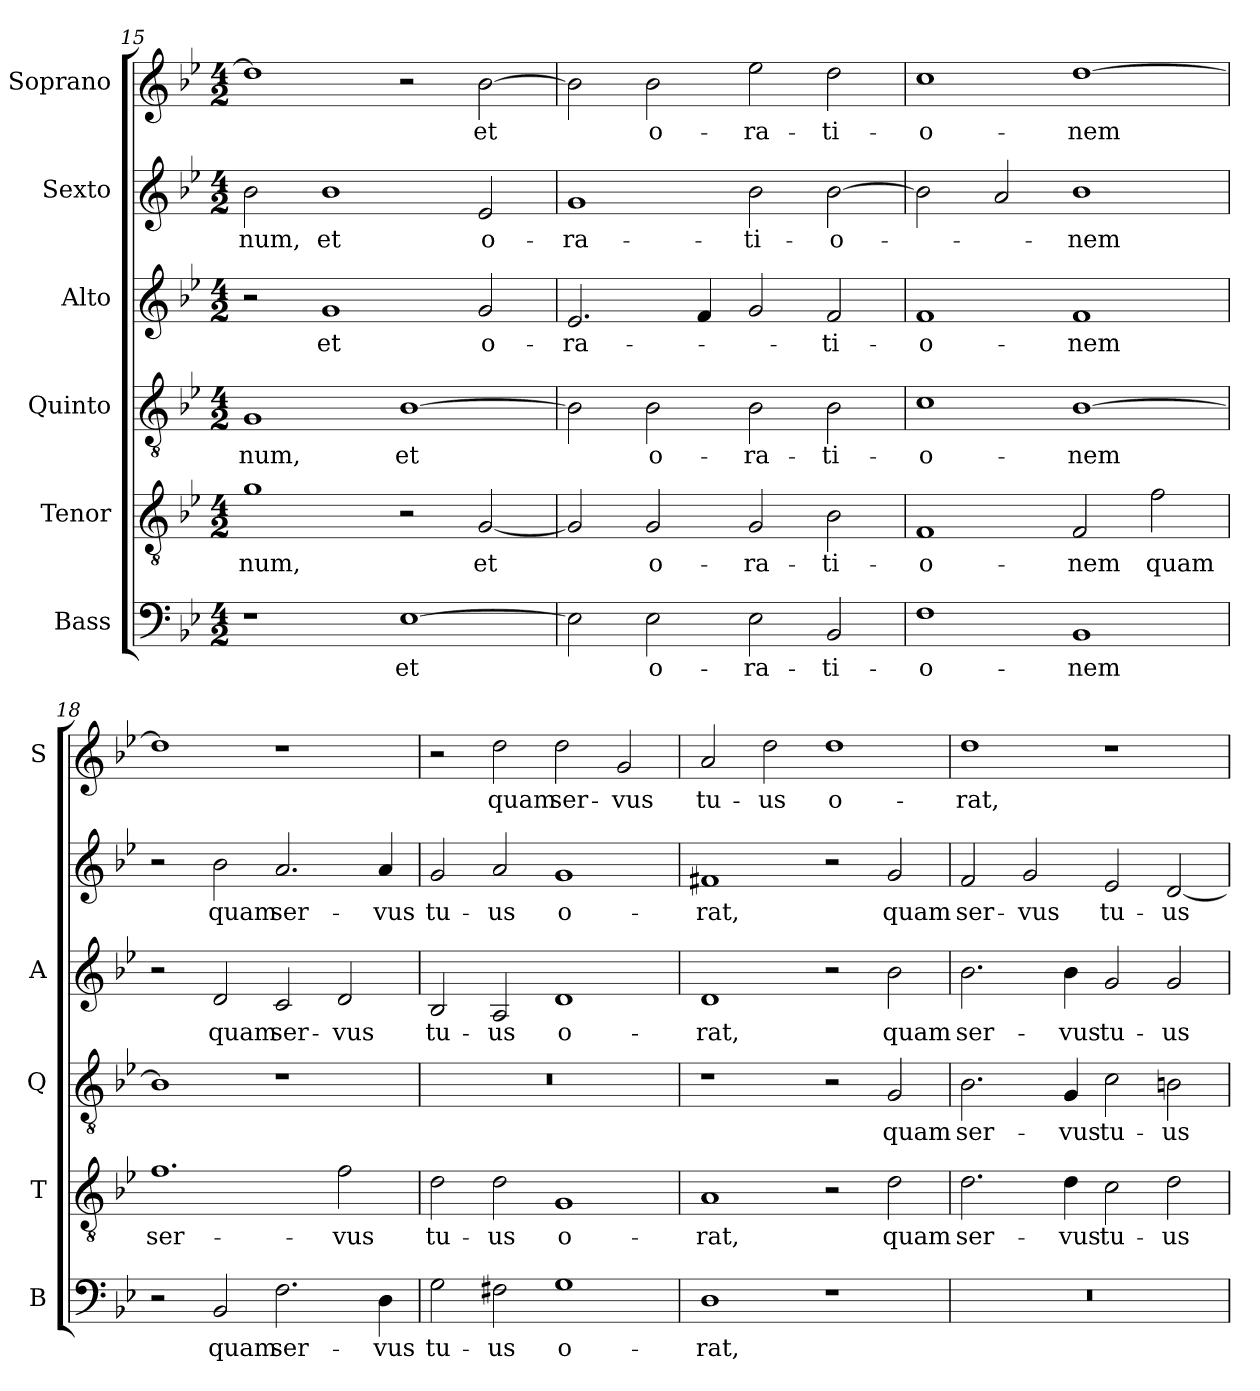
**kern	**text	**kern	**text	**kern	**text	**kern	**text	**kern	**text	**kern	**text
*part6	*part6	*part5	*part5	*part4	*part4	*part3	*part3	*part2	*part2	*part1	*part1
*staff6	*staff6	*staff5	*staff5	*staff4	*staff4	*staff3	*staff3	*staff2	*staff2	*staff1	*staff1
*I"Bass	*	*I"Tenor	*	*I"Quinto	*	*I"Alto	*	*I"Sexto	*	*I"Soprano	*
*I'B	*	*I'T	*	*I'Q	*	*I'A	*	*	*	*I'S	*
*clefF4	*	*clefGv2	*	*clefGv2	*	*clefG2	*	*clefG2	*	*clefG2	*
*k[b-e-]	*	*k[b-e-]	*	*k[b-e-]	*	*k[b-e-]	*	*k[b-e-]	*	*k[b-e-]	*
*B-:	*	*B-:	*	*B-:	*	*B-:	*	*B-:	*	*B-:	*
*M4/2	*	*M4/2	*	*M4/2	*	*M4/2	*	*M4/2	*	*M4/2	*
=15	=15	=15	=15	=15	=15	=15	=15	=15	=15	=15	=15
!	!	!	!LO:LY:b	!	!LO:LY:b	!	!	!	!LO:LY:b	!	!
1r	.	1g	-num,	1G	-num,	2r	.	2b-\	-num,	1dd]	.
!	!	!	!	!	!	!	!LO:LY:b	!	!LO:LY:b	!	!
.	.	.	.	.	.	1g	et	1b-	et	.	.
!	!LO:LY:b	!	!	!	!LO:LY:b	!	!	!	!	!	!
[1E-	et	2r	.	[1B-	et	.	.	.	.	2r	.
!	!	!	!LO:LY:b	!	!	!	!LO:LY:b	!	!LO:LY:b	!	!LO:LY:b
.	.	[2G/	et	.	.	2g/	o-	2e-/	o-	[2b-\	et
=16	=16	=16	=16	=16	=16	=16	=16	=16	=16	=16	=16
!	!	!	!	!	!	!	!LO:LY:b	!	!LO:LY:b	!	!
2E-\]	.	2G/]	.	2B-\]	.	2.e-/	-ra-	1g	-ra-	2b-\]	.
!	!LO:LY:b	!	!LO:LY:b	!	!LO:LY:b	!	!	!	!	!	!LO:LY:b
2E-\	o-	2G/	o-	2B-\	o-	.	.	.	.	2b-\	o-
.	.	.	.	.	.	4f/	.	.	.	.	.
!	!LO:LY:b	!	!LO:LY:b	!	!LO:LY:b	!	!	!	!LO:LY:b	!	!LO:LY:b
2E-\	-ra-	2G/	-ra-	2B-\	-ra-	2g/	.	2b-\	-ti-	2ee-\	-ra-
!	!LO:LY:b	!	!LO:LY:b	!	!LO:LY:b	!	!LO:LY:b	!	!LO:LY:b	!	!LO:LY:b
2BB-/	-ti-	2B-\	-ti-	2B-\	-ti-	2f/	-ti-	[2b-\	-o-	2dd\	-ti-
=17	=17	=17	=17	=17	=17	=17	=17	=17	=17	=17	=17
!	!LO:LY:b	!	!LO:LY:b	!	!LO:LY:b	!	!LO:LY:b	!	!	!	!LO:LY:b
1F	-o-	1F	-o-	1c	-o-	1f	-o-	2b-\]	.	1cc	-o-
.	.	.	.	.	.	.	.	2a/	.	.	.
!	!LO:LY:b	!	!LO:LY:b	!	!LO:LY:b	!	!LO:LY:b	!	!LO:LY:b	!	!LO:LY:b
1BB-	-nem	2F/	-nem	[1B-	-nem	1f	-nem	1b-	-nem	[1dd	-nem
!	!	!	!LO:LY:b	!	!	!	!	!	!	!	!
.	.	2f\	quam	.	.	.	.	.	.	.	.
!!LO:PB:g=z
=18	=18	=18	=18	=18	=18	=18	=18	=18	=18	=18	=18
!	!	!	!LO:LY:b	!	!	!	!	!	!	!	!
2r	.	1.f	ser-	1B-]	.	2r	.	2r	.	1dd]	.
!	!LO:LY:b	!	!	!	!	!	!LO:LY:b	!	!LO:LY:b	!	!
2BB-/	quam	.	.	.	.	2d/	quam	2b-\	quam	.	.
!	!LO:LY:b	!	!	!	!	!	!LO:LY:b	!	!LO:LY:b	!	!
2.F\	ser-	.	.	1r	.	2c/	ser-	2.a/	ser-	1r	.
!	!	!	!LO:LY:b	!	!	!	!LO:LY:b	!	!	!	!
.	.	2f\	-vus	.	.	2d/	-vus	.	.	.	.
!	!LO:LY:b	!	!	!	!	!	!	!	!LO:LY:b	!	!
4D\	-vus	.	.	.	.	.	.	4a/	-vus	.	.
=19	=19	=19	=19	=19	=19	=19	=19	=19	=19	=19	=19
!	!LO:LY:b	!	!LO:LY:b	!	!	!	!LO:LY:b	!	!LO:LY:b	!	!
2G\	tu-	2d\	tu-	0r	.	2B-/	tu-	2g/	tu-	2r	.
!	!LO:LY:b	!	!LO:LY:b	!	!	!	!LO:LY:b	!	!LO:LY:b	!	!LO:LY:b
2F#X\	-us	2d\	-us	.	.	2A/	-us	2a/	-us	2dd\	quam
!	!LO:LY:b	!	!LO:LY:b	!	!	!	!LO:LY:b	!	!LO:LY:b	!	!LO:LY:b
1G	o-	1G	o-	.	.	1d	o-	1g	o-	2dd\	ser-
!	!	!	!	!	!	!	!	!	!	!	!LO:LY:b
.	.	.	.	.	.	.	.	.	.	2g/	-vus
=20	=20	=20	=20	=20	=20	=20	=20	=20	=20	=20	=20
!	!LO:LY:b	!	!LO:LY:b	!	!	!	!LO:LY:b	!	!LO:LY:b	!	!LO:LY:b
1D	-rat,	1A	-rat,	1r	.	1d	-rat,	1f#X	-rat,	2a/	tu-
!	!	!	!	!	!	!	!	!	!	!	!LO:LY:b
.	.	.	.	.	.	.	.	.	.	2dd\	-us
!	!	!	!	!	!	!	!	!	!	!	!LO:LY:b
1r	.	2r	.	2r	.	2r	.	2r	.	1dd	o-
!	!	!	!LO:LY:b	!	!LO:LY:b	!	!LO:LY:b	!	!LO:LY:b	!	!
.	.	2d\	quam	2G/	quam	2b-\	quam	2g/	quam	.	.
=21	=21	=21	=21	=21	=21	=21	=21	=21	=21	=21	=21
!	!	!	!LO:LY:b	!	!LO:LY:b	!	!LO:LY:b	!	!LO:LY:b	!	!LO:LY:b
0r	.	2.d\	ser-	2.B-\	ser-	2.b-\	ser-	2f/	ser-	1dd	-rat,
!	!	!	!	!	!	!	!	!	!LO:LY:b	!	!
.	.	.	.	.	.	.	.	2g/	-vus	.	.
!	!	!	!LO:LY:b	!	!LO:LY:b	!	!LO:LY:b	!	!	!	!
.	.	4d\	-vus	4G/	-vus	4b-\	-vus	.	.	.	.
!	!	!	!LO:LY:b	!	!LO:LY:b	!	!LO:LY:b	!	!LO:LY:b	!	!
.	.	2c\	tu-	2c\	tu-	2g/	tu-	2e-/	tu-	1r	.
!	!	!	!LO:LY:b	!	!LO:LY:b	!	!LO:LY:b	!	!LO:LY:b	!	!
.	.	2d\	-us	2Bn\	-us	2g/	-us	[2d/	-us	.	.
=	=	=	=	=	=	=	=	=	=	=	=
*-	*-	*-	*-	*-	*-	*-	*-	*-	*-	*-	*-
